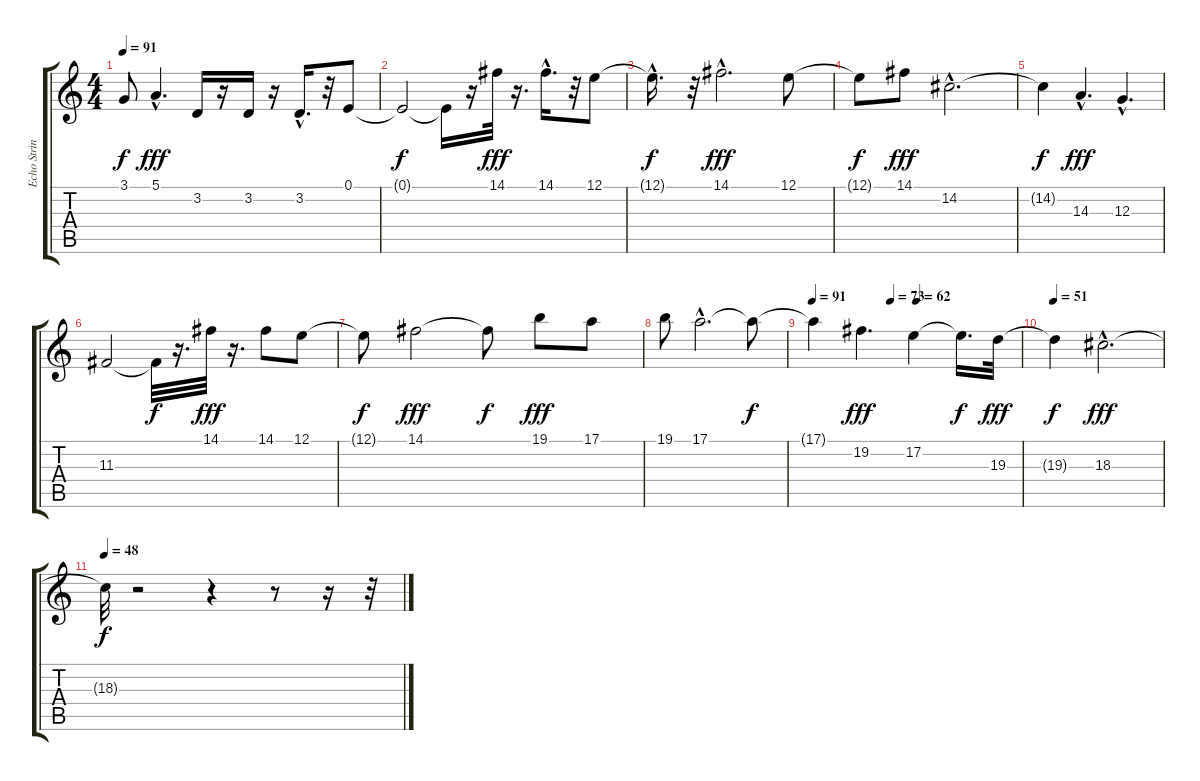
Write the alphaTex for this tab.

\track ("Echo String" "Echo Strin") {instrument stringensemble1}
\staff {score tabs}
\tuning (E4 B3 G3 D3 A2 E2) {hide}
\ts (4 4)
\tempo 91
\clef g2
\ks c
3.1{t}.8{dy f} 5.1{hac}.4{d dy fff} 3.2.16 r.16 3.2.16 r.16 3.2{hac}.16{d} r.32 0.1.8 |
0.1{t}.2{dy f} 0.1{t}.16 r.16 14.1.32{dy fff} r.16{d} 14.1{hac}.16{d} r.32 12.1.8 |
12.1{hac t}.16{d dy f} r.32 14.1{hac}.2{d dy fff} 12.1.8 |
12.1{t}.8{dy f} 14.1.8{dy fff} 14.2{hac}.2{d} |
14.2{t}.4{dy f} 14.3{hac}.4{d dy fff} 12.3{hac}.4{d} |
11.3.2 11.3{t}.32{dy f} r.16{d} 14.1.32{dy fff} r.16{d} 14.1.8 12.1.8 |
12.1{t}.8{dy f} 14.1.2{dy fff} 14.1{t}.8{dy f} 19.1.8{dy fff} 17.1.8 |
19.1.8 17.1{hac}.2{d} 17.1{t}.8{dy f} |
\tempo 91
\tempo (73 0.375)
\tempo (62 0.5)
17.1{t}.4 19.2.4{d dy fff} 17.2.4 17.2{t}.16{d dy f} 19.3.32{dy fff} |
\tempo 51
19.3{t}.4{dy f} 18.3{hac}.2{d dy fff} |
\tempo 48
18.3{t}.32{dy f} r.2 r.4 r.8 r.16 r.32
